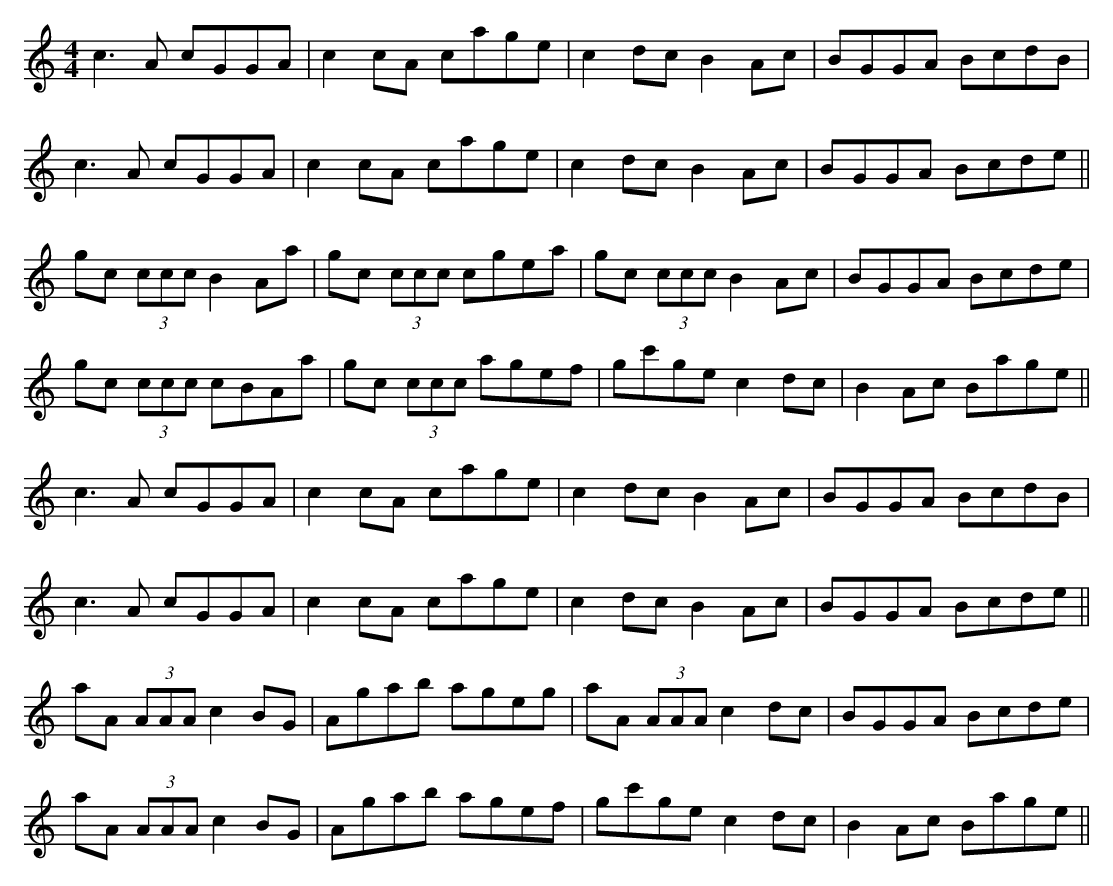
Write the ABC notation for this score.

X:1
M:4/4
K:C
c3 A cGGA|c2 cA cage|c2 dc B2 Ac|BGGA BcdB|
c3 A cGGA|c2 cA cage|c2 dc B2 Ac|BGGA Bcde||
gc (3ccc B2 Aa|gc (3ccc cgea|gc (3ccc B2 Ac|BGGA Bcde|
gc (3ccc cBAa|gc (3ccc agef|gc'ge c2 dc|B2 Ac Bage||
c3 A cGGA|c2 cA cage|c2 dc B2 Ac|BGGA BcdB|
c3 A cGGA|c2 cA cage|c2 dc B2 Ac|BGGA Bcde||
aA (3AAA c2 BG|Agab ageg|aA (3AAA c2 dc|BGGA Bcde|
aA (3AAA c2 BG|Agab agef|gc'ge c2 dc|B2 Ac Bage||
